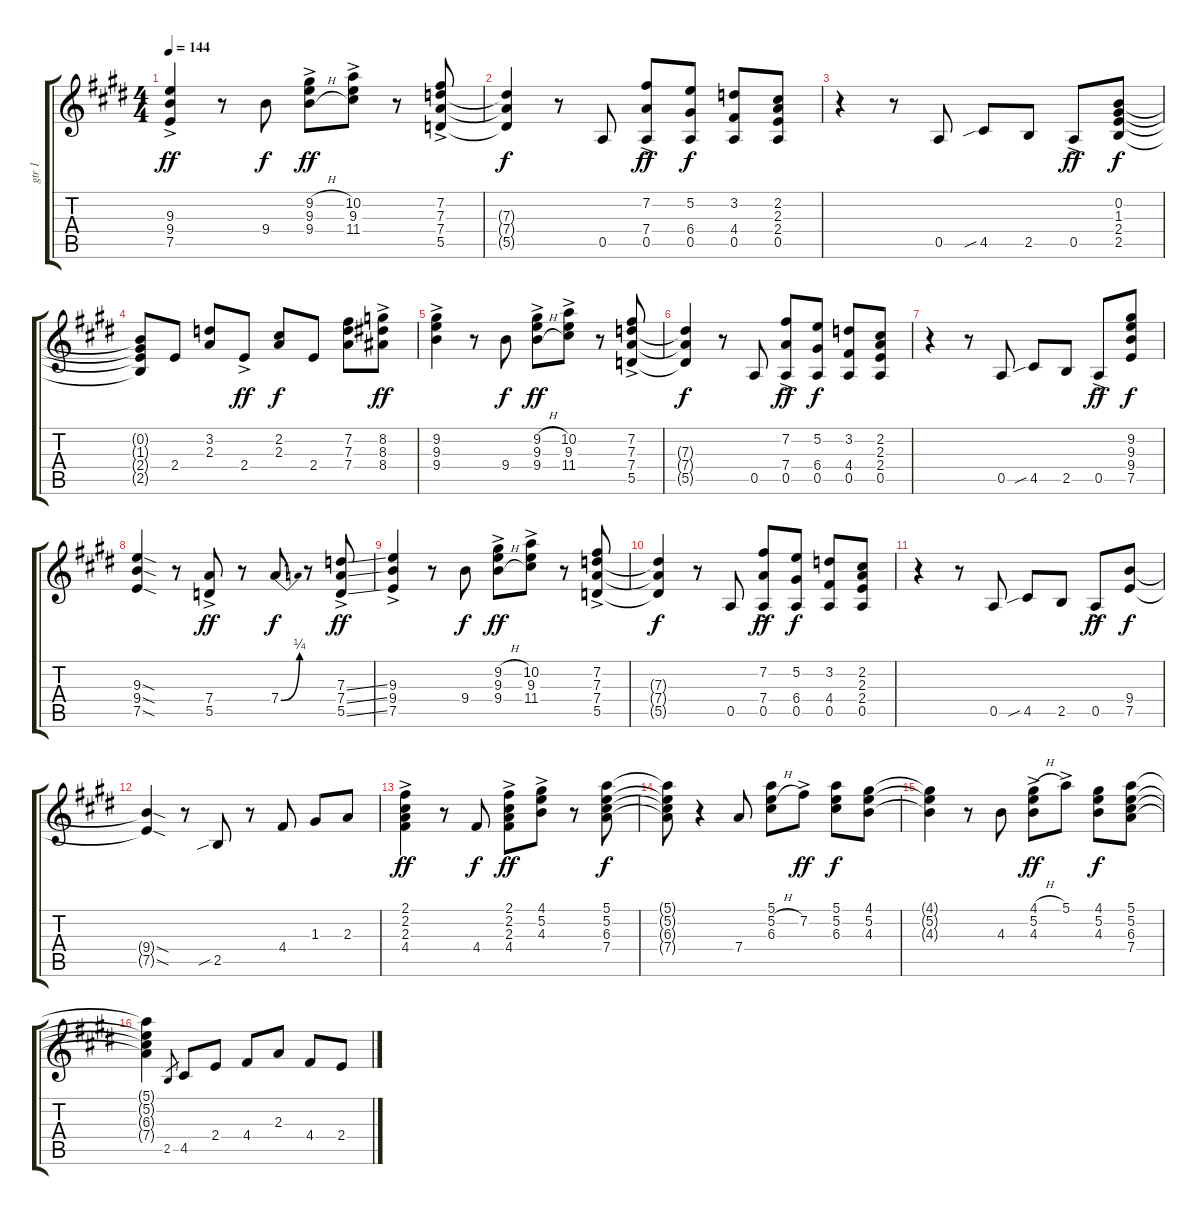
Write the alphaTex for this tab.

\track ("gtr 1 " "gtr 1 ") {instrument distortionguitar}
\staff {score tabs}
\tuning (E4 B3 G3 D3 A2 E2) {hide}
\ts (4 4)
\tempo 144
\clef g2
\ks c#minor
(9.3{ac} 9.4{ac} 7.5{ac}).4{dy ff} r.8 9.4.8{dy f} (9.2{h ac} 9.3{ac} 9.4{h ac}).8{dy ff} (10.2{ac} 9.3{ac} 11.4{ac}).8 r.8 (7.2{ac} 7.3{ac} 7.4{ac} 5.5{ac}).8 |
\ks e
(7.3{t} 7.4{t} 5.5{t}).4{dy f} r.8 0.5.8 (7.2{ac} 7.4{ac} 0.5{ac}).8{dy ff} (5.2 6.4 0.5).8{dy f} (3.2 4.4 0.5).8 (2.2 2.3 2.4 0.5).8 |
\ks c#minor
r.4 r.8 0.5.8 4.5{sib}.8 2.5.8 0.5{ac}.8{dy ff} (0.2 1.3 2.4 2.5).8{dy f} |
(0.2{t} 1.3{t} 2.4{t} 2.5{t}).8 2.4.8 (3.2 2.3).8 2.4{ac}.8{dy ff} (2.2 2.3).8{dy f} 2.4.8 (7.2 7.3 7.4).8 (8.2{ac} 8.3{ac} 8.4{ac}).8{dy ff} |
(9.2{ac} 9.3{ac} 9.4{ac}).4 r.8 9.4.8{dy f} (9.2{h ac} 9.3{ac} 9.4{h ac}).8{dy ff} (10.2{ac} 9.3{ac} 11.4{ac}).8 r.8 (7.2{ac} 7.3{ac} 7.4{ac} 5.5{ac}).8 |
\ks e
(7.3{t} 7.4{t} 5.5{t}).4{dy f} r.8 0.5.8 (7.2{ac} 7.4{ac} 0.5{ac}).8{dy ff} (5.2 6.4 0.5).8{dy f} (3.2 4.4 0.5).8 (2.2 2.3 2.4 0.5).8 |
\ks c#minor
r.4 r.8 0.5.8 4.5{sib}.8 2.5.8 0.5{ac}.8{dy ff} (9.2 9.3 9.4 7.5).8{dy f} |
(9.3{sod} 9.4{sod} 7.5{sod}).4 r.8 (7.4{ac} 5.5{ac}).8{dy ff} r.8 7.4{be (bend 0 0 60 1)}.8{dy f} r.8 (7.3{ss ac} 7.4{ss ac} 5.5{ss ac}).8{dy ff} |
(9.3{ac} 9.4{ac} 7.5{ac}).4 r.8 9.4.8{dy f} (9.2{h ac} 9.3{ac} 9.4{h ac}).8{dy ff} (10.2{ac} 9.3{ac} 11.4{ac}).8 r.8 (7.2{ac} 7.3{ac} 7.4{ac} 5.5{ac}).8 |
\ks e
(7.3{t} 7.4{t} 5.5{t}).4{dy f} r.8 0.5.8 (7.2{ac} 7.4{ac} 0.5{ac}).8{dy ff} (5.2 6.4 0.5).8{dy f} (3.2 4.4 0.5).8 (2.2 2.3 2.4 0.5).8 |
\ks c#minor
r.4 r.8 0.5.8 4.5{sib}.8 2.5.8 0.5{ac}.8{dy ff} (9.4 7.5).8{dy f} |
\ks e
(9.4{sod t} 7.5{sod t}).4 r.8 2.5{sib}.8 r.8 4.4.8 1.3.8 2.3.8 |
\ks c#minor
(2.1{ac} 2.2{ac} 2.3{ac} 4.4{ac}).4{dy ff} r.8 4.4.8{dy f} (2.1{ac} 2.2{ac} 2.3{ac} 4.4{ac}).8{dy ff} (4.1{ac} 5.2{ac} 4.3{ac}).8 r.8 (5.1 5.2 6.3 7.4).8{dy f} |
\ks e
(5.1{t} 5.2{t} 6.3{t} 7.4{t}).8 r.4 7.4.8 (5.1 5.2{h} 6.3).8 7.2{ac}.8{dy ff} (5.1 5.2 6.3).8{dy f} (4.1 5.2 4.3).8 |
\ks c#minor
(4.1{t} 5.2{t} 4.3{t}).4 r.8 4.3.8 (4.1{h ac} 5.2{ac} 4.3{ac}).8{dy ff} 5.1{ac}.8 (4.1 5.2 4.3).8{dy f} (5.1 5.2 6.3 7.4).8 |
(5.1{t} 5.2{t} 6.3{t} 7.4{t}).4 2.5.8{gr} 4.5.8 2.4.8 4.4.8 2.3.8 4.4.8 2.4.8
